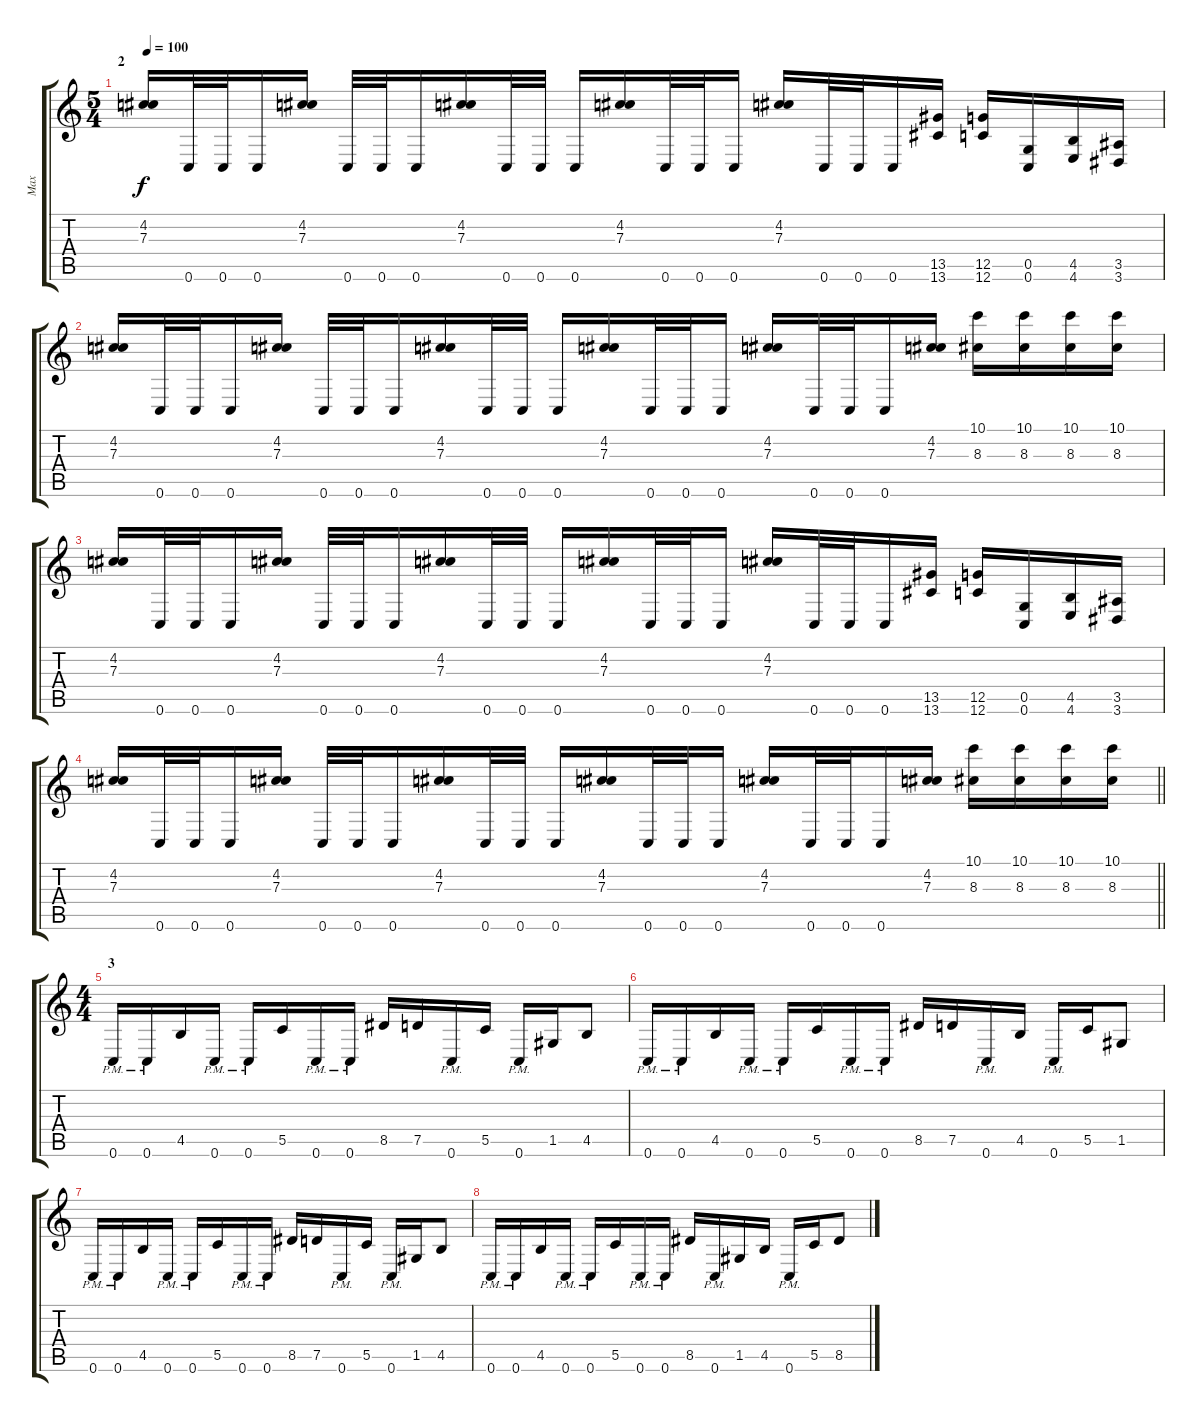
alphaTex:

\track ("Max" "Max") {instrument distortionguitar}
\staff {score tabs}
\tuning (D4 A3 F3 C3 G2 C2) {hide}
\ts (5 4)
\section ("" "2")
\tempo 100
\clef g2
\ks c
(4.2 7.3).16{dy f instrument distortionguitar} 0.6.32 0.6.32 0.6.16 (4.2 7.3).16 0.6.32 0.6.32 0.6.16 (4.2 7.3).16 0.6.32 0.6.32 0.6.16 (4.2 7.3).16 0.6.32 0.6.32 0.6.16 (4.2 7.3).16 0.6.32 0.6.32 0.6.16 (13.5 13.6).16 (12.5 12.6).16 (0.5 0.6).16 (4.5 4.6).16 (3.5 3.6).16 |
(4.2 7.3).16 0.6.32 0.6.32 0.6.16 (4.2 7.3).16 0.6.32 0.6.32 0.6.16 (4.2 7.3).16 0.6.32 0.6.32 0.6.16 (4.2 7.3).16 0.6.32 0.6.32 0.6.16 (4.2 7.3).16 0.6.32 0.6.32 0.6.16 (4.2 7.3).16 (10.1 8.3).16 (10.1 8.3).16 (10.1 8.3).16 (10.1 8.3).16 |
(4.2 7.3).16 0.6.32 0.6.32 0.6.16 (4.2 7.3).16 0.6.32 0.6.32 0.6.16 (4.2 7.3).16 0.6.32 0.6.32 0.6.16 (4.2 7.3).16 0.6.32 0.6.32 0.6.16 (4.2 7.3).16 0.6.32 0.6.32 0.6.16 (13.5 13.6).16 (12.5 12.6).16 (0.5 0.6).16 (4.5 4.6).16 (3.5 3.6).16 |
\barLineRight lightlight
(4.2 7.3).16 0.6.32 0.6.32 0.6.16 (4.2 7.3).16 0.6.32 0.6.32 0.6.16 (4.2 7.3).16 0.6.32 0.6.32 0.6.16 (4.2 7.3).16 0.6.32 0.6.32 0.6.16 (4.2 7.3).16 0.6.32 0.6.32 0.6.16 (4.2 7.3).16 (10.1 8.3).16 (10.1 8.3).16 (10.1 8.3).16 (10.1 8.3).16 |
\ts (4 4)
\section ("" "3")
0.6{pm}.16 0.6{pm}.16 4.5.16 0.6{pm}.16 0.6{pm}.16 5.5.16 0.6{pm}.16 0.6{pm}.16 8.5.16 7.5.16 0.6{pm}.16 5.5.16 0.6{pm}.16 1.5.16 4.5.8 |
0.6{pm}.16 0.6{pm}.16 4.5.16 0.6{pm}.16 0.6{pm}.16 5.5.16 0.6{pm}.16 0.6{pm}.16 8.5.16 7.5.16 0.6{pm}.16 4.5.16 0.6{pm}.16 5.5.16 1.5.8 |
0.6{pm}.16 0.6{pm}.16 4.5.16 0.6{pm}.16 0.6{pm}.16 5.5.16 0.6{pm}.16 0.6{pm}.16 8.5.16 7.5.16 0.6{pm}.16 5.5.16 0.6{pm}.16 1.5.16 4.5.8 |
0.6{pm}.16 0.6{pm}.16 4.5.16 0.6{pm}.16 0.6{pm}.16 5.5.16 0.6{pm}.16 0.6{pm}.16 8.5.16 0.6{pm}.16 1.5.16 4.5.16 0.6{pm}.16 5.5.16 8.5.8
